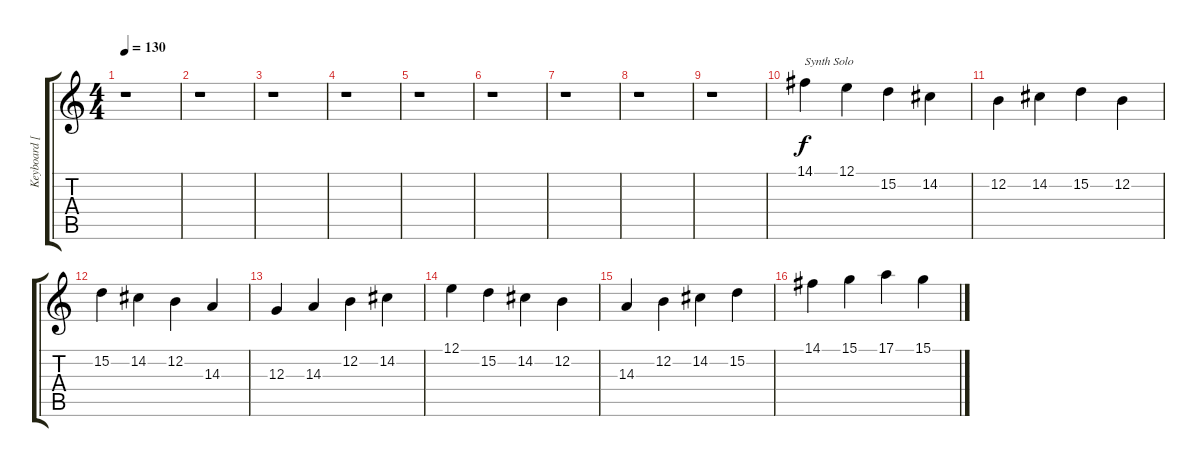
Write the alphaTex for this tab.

\track ("Keyboard [Piano/Solo]" "Keyboard [") {instrument acousticgrandpiano}
\staff {score tabs}
\tuning (E4 B3 G3 D3 A2 D2) {hide}
\ts (4 4)
\tempo 130
\clef g2
\ks c
r.1{dy f} |
r.1 |
r.1 |
r.1 |
r.1 |
r.1 |
r.1 |
r.1 |
r.1 |
14.1.4{txt "Synth Solo" instrument lead1square} 12.1.4 15.2.4 14.2.4 |
12.2.4 14.2.4 15.2.4 12.2.4 |
15.2.4 14.2.4 12.2.4 14.3.4 |
12.3.4 14.3.4 12.2.4 14.2.4 |
12.1.4 15.2.4 14.2.4 12.2.4 |
14.3.4 12.2.4 14.2.4 15.2.4 |
14.1.4 15.1.4 17.1.4 15.1.4
